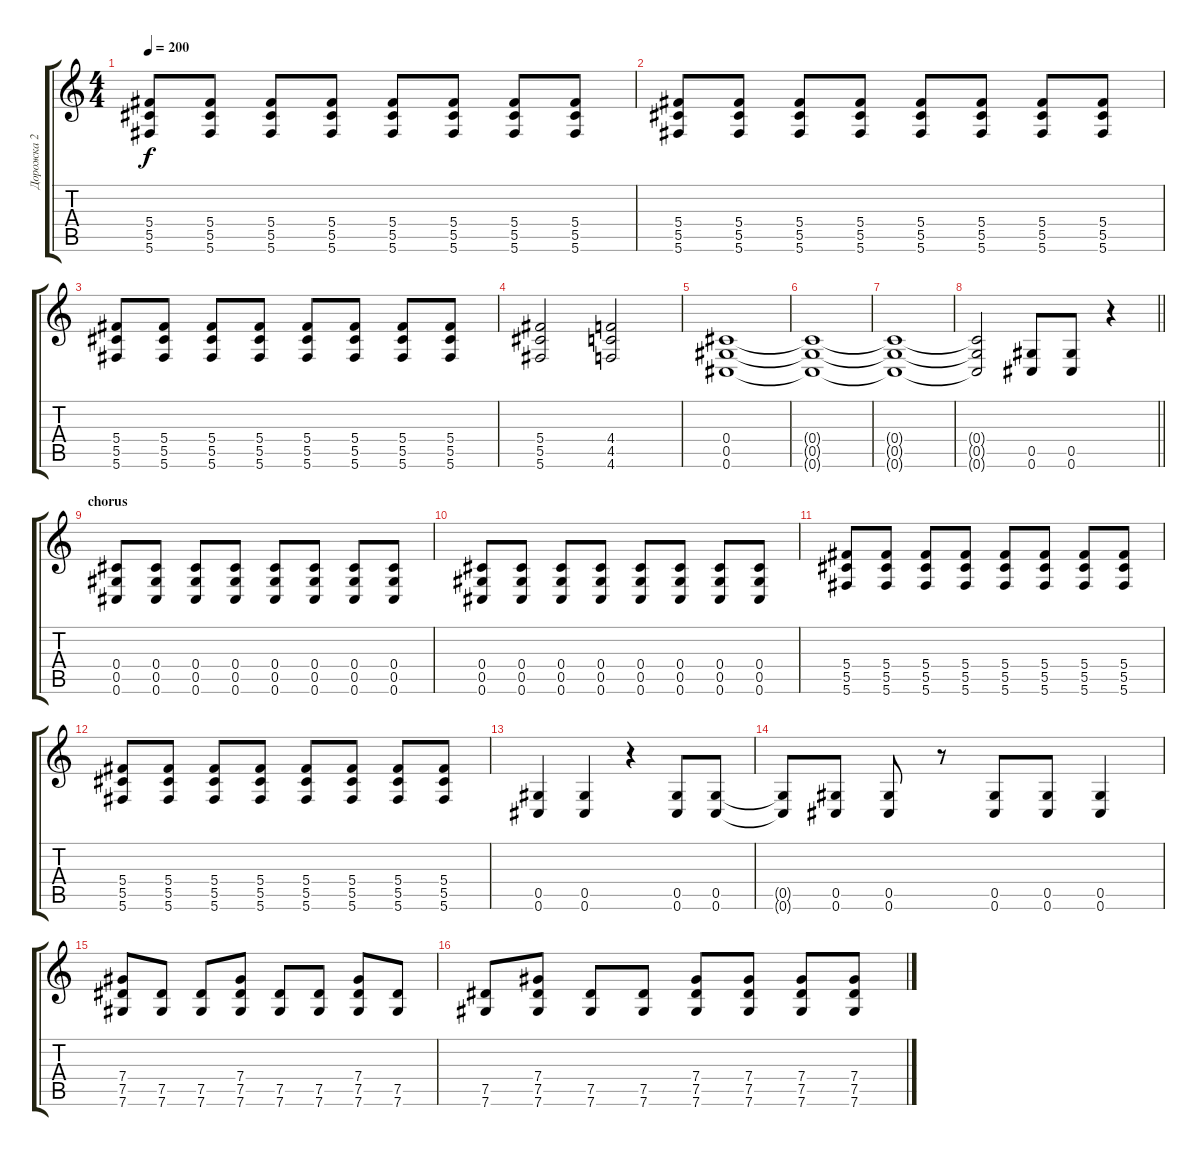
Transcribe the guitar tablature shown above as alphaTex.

\track ("Дорожка 2" "Дорожка 2") {instrument overdrivenguitar}
\staff {score tabs}
\tuning (Eb4 Bb3 Gb3 Db3 Ab2 Db2) {hide}
\ts (4 4)
\tempo 200
\clef g2
\ks c
(5.4 5.5 5.6).8{dy f} (5.4 5.5 5.6).8 (5.4 5.5 5.6).8 (5.4 5.5 5.6).8 (5.4 5.5 5.6).8 (5.4 5.5 5.6).8 (5.4 5.5 5.6).8 (5.4 5.5 5.6).8 |
(5.4 5.5 5.6).8 (5.4 5.5 5.6).8 (5.4 5.5 5.6).8 (5.4 5.5 5.6).8 (5.4 5.5 5.6).8 (5.4 5.5 5.6).8 (5.4 5.5 5.6).8 (5.4 5.5 5.6).8 |
(5.4 5.5 5.6).8 (5.4 5.5 5.6).8 (5.4 5.5 5.6).8 (5.4 5.5 5.6).8 (5.4 5.5 5.6).8 (5.4 5.5 5.6).8 (5.4 5.5 5.6).8 (5.4 5.5 5.6).8 |
(5.4 5.5 5.6).2 (4.4 4.5 4.6).2 |
(0.4 0.5 0.6).1 |
(0.4{t} 0.5{t} 0.6{t}).1 |
(0.4{t} 0.5{t} 0.6{t}).1 |
\barLineRight lightlight
(0.4{t} 0.5{t} 0.6{t}).2 (0.5 0.6).8 (0.5 0.6).8 r.4 |
\section ("" "chorus")
(0.4 0.5 0.6).8 (0.4 0.5 0.6).8 (0.4 0.5 0.6).8 (0.4 0.5 0.6).8 (0.4 0.5 0.6).8 (0.4 0.5 0.6).8 (0.4 0.5 0.6).8 (0.4 0.5 0.6).8 |
(0.4 0.5 0.6).8 (0.4 0.5 0.6).8 (0.4 0.5 0.6).8 (0.4 0.5 0.6).8 (0.4 0.5 0.6).8 (0.4 0.5 0.6).8 (0.4 0.5 0.6).8 (0.4 0.5 0.6).8 |
(5.4 5.5 5.6).8 (5.4 5.5 5.6).8 (5.4 5.5 5.6).8 (5.4 5.5 5.6).8 (5.4 5.5 5.6).8 (5.4 5.5 5.6).8 (5.4 5.5 5.6).8 (5.4 5.5 5.6).8 |
(5.4 5.5 5.6).8 (5.4 5.5 5.6).8 (5.4 5.5 5.6).8 (5.4 5.5 5.6).8 (5.4 5.5 5.6).8 (5.4 5.5 5.6).8 (5.4 5.5 5.6).8 (5.4 5.5 5.6).8 |
(0.5 0.6).4 (0.5 0.6).4 r.4 (0.5 0.6).8 (0.5 0.6).8 |
(0.5{t} 0.6{t}).8 (0.5 0.6).8 (0.5 0.6).8 r.8 (0.5 0.6).8 (0.5 0.6).8 (0.5 0.6).4 |
(7.4 7.5 7.6).8 (7.5 7.6).8 (7.5 7.6).8 (7.4 7.5 7.6).8 (7.5 7.6).8 (7.5 7.6).8 (7.4 7.5 7.6).8 (7.5 7.6).8 |
(7.5 7.6).8 (7.4 7.5 7.6).8 (7.5 7.6).8 (7.5 7.6).8 (7.4 7.5 7.6).8 (7.4 7.5 7.6).8 (7.4 7.5 7.6).8 (7.4 7.5 7.6).8
